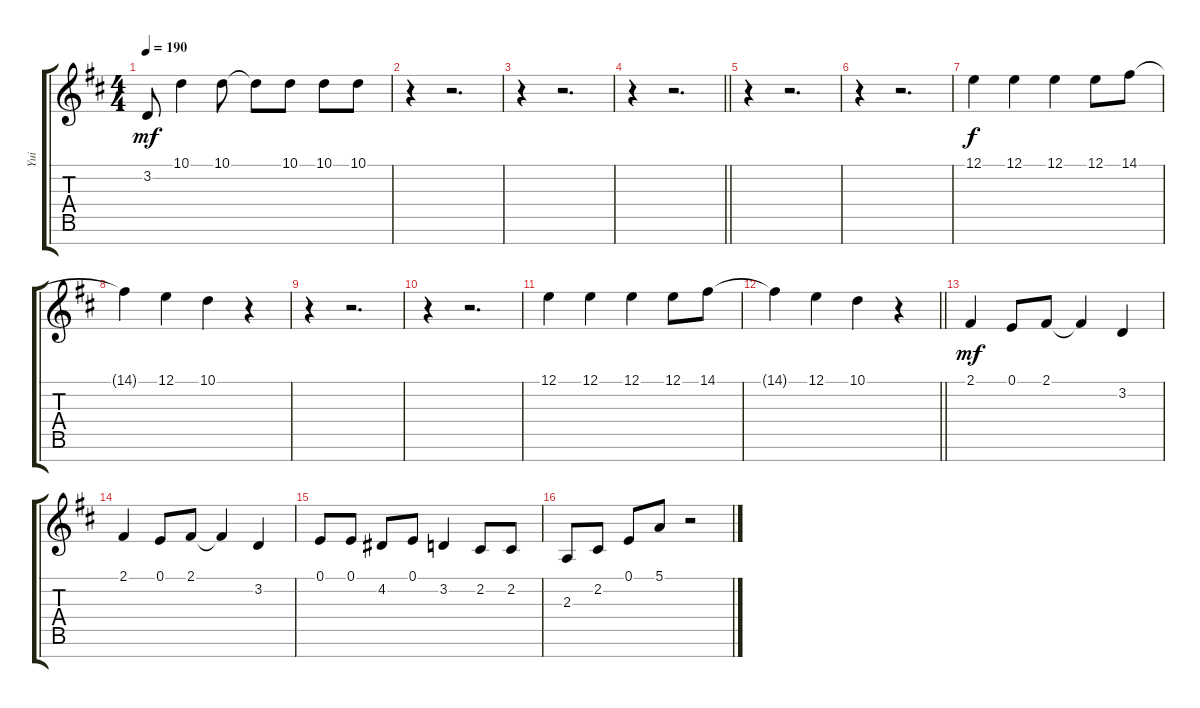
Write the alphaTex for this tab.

\track ("Yui" "Yui") {instrument flute}
\staff {score tabs}
\tuning (E4 B3 G3 D3 A2 E2 B1) {hide}
\ts (4 4)
\tempo 190
\clef g2
\ks d
3.2.8{dy mf} 10.1.4 10.1.8 10.1{t}.8 10.1.8 10.1.8 10.1.8 |
r.4 r.2{d} |
r.4 r.2{d} |
\barLineRight lightlight
r.4 r.2{d} |
\section ("" "")
r.4 r.2{d} |
r.4 r.2{d} |
12.1.4{dy f} 12.1.4 12.1.4 12.1.8 14.1.8 |
14.1{t}.4 12.1.4 10.1.4 r.4 |
r.4 r.2{d} |
r.4 r.2{d} |
12.1.4 12.1.4 12.1.4 12.1.8 14.1.8 |
\barLineRight lightlight
14.1{t}.4 12.1.4 10.1.4 r.4 |
\section ("" "")
2.1.4{dy mf} 0.1.8 2.1.8 2.1{t}.4 3.2.4 |
2.1.4 0.1.8 2.1.8 2.1{t}.4 3.2.4 |
0.1.8 0.1.8 4.2.8 0.1.8 3.2.4 2.2.8 2.2.8 |
2.3.8 2.2.8 0.1.8 5.1.8 r.2
